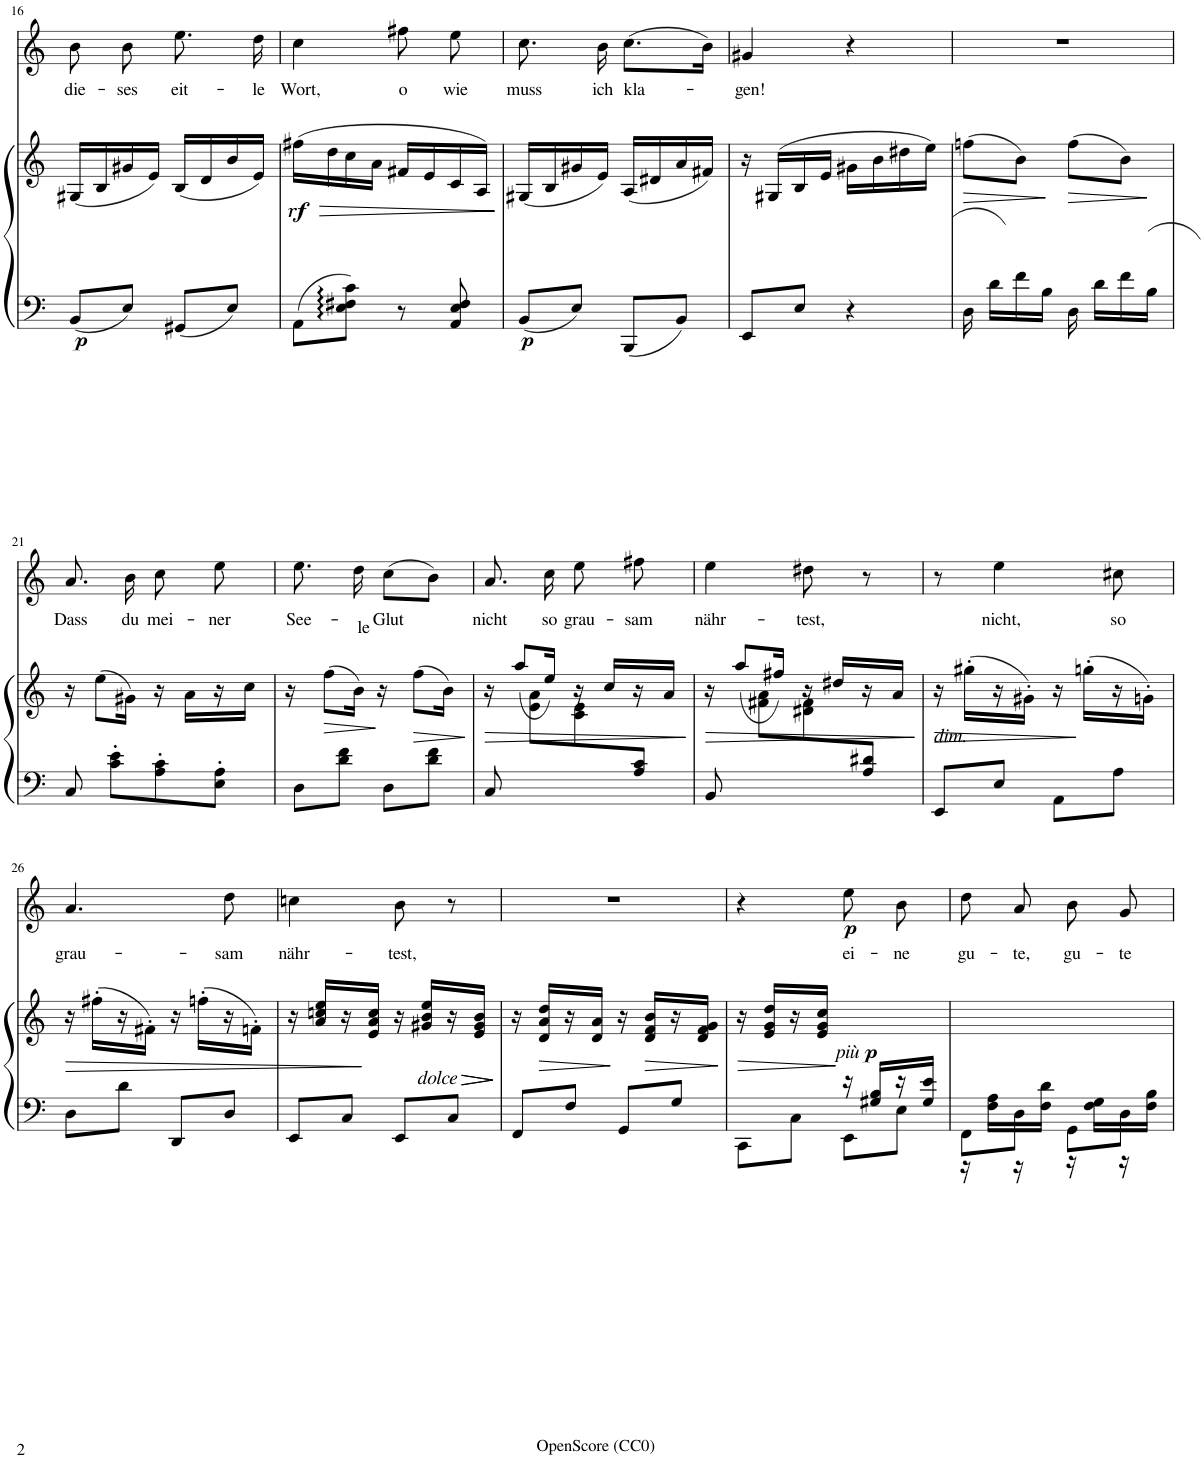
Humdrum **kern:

**kern	**kern	**dynam	**kern	**text	**dynam
*part2	*part2	*part2	*part1	*part1	*part1
*staff3	*staff2	*staff2/3	*staff1	*staff1	*staff1
*I"Piano	*	*	*I"Voice	*	*
*I'Pno	*	*	*	*	*
!!LO:PB:g=z
*clefF4	*clefG2	*	*clefG2	*	*
*k[]	*k[]	*	*k[]	*	*
*M2/4	*M2/4	*	*M2/4	*	*
=16	=16	=16	=16	=16	=16
!	!	!LO:DY:b=2	!	!LO:LY:b	!
8BB/L	(16G#X/LL	p	8b\	die-	.
.	16B/	.	.	.	.
!	!	!	!	!LO:LY:b	!
8E/J	16g#X/	.	8b\	-ses	.
.	16e/JJ)	.	.	.	.
!	!	!	!	!LO:LY:b	!
8GG#X/L	(16B/LL	.	8.ee\	eit-	.
.	16d/	.	.	.	.
8E/J	16b/	.	.	.	.
!	!	!	!	!LO:LY:b	!
.	16e/JJ)	.	16dd\	-le	.
=17	=17	=17	=17	=17	=17
!	!	!LO:DY:b	!	!LO:LY:b	!
8AA\L	(16ff#X\LL	rf	4cc\	Wort,	.
!	!	!LO:HP:b	!	!	!
.	16ee\	>	.	.	.
8E\ 8F#X\ 8c\J	16cc\	.	.	.	.
.	16a\JJ	.	.	.	.
!	!	!	!	!LO:LY:b	!
8r	16f#X/LL	.	8ff#X\	o	.
.	16e/	.	.	.	.
!	!	!	!	!LO:LY:b	!
8AA/ 8E/ 8F#/	16c/	.	8ee\	wie	.
.	16A/JJ)	.	.	.	.
.	.	]	.	.	.
=18	=18	=18	=18	=18	=18
!	!	!LO:DY:b=2	!	!LO:LY:b	!
8BB/L	(16G#X/LL	p	8.cc\	muss	.
.	16B/	.	.	.	.
8E/J	16g#X/	.	.	.	.
!	!	!	!	!LO:LY:b	!
.	16e/JJ)	.	16b\	ich	.
!	!	!	!	!LO:LY:b	!
8BBB/L	(16A/LL	.	(8.cc\L	kla-	.
.	16d#X/	.	.	.	.
8BB/J	16a/	.	.	.	.
.	16f#X/JJ)	.	16b\Jk)	.	.
=19	=19	=19	=19	=19	=19
!	!	!	!	!LO:LY:b	!
8EE/L	16r	.	4g#X/	gen!	.
.	(16G#X/LL	.	.	.	.
8E/J	16B/	.	.	.	.
.	16e/JJ	.	.	.	.
4r	16g#X\LL	.	4r	.	.
.	16b\	.	.	.	.
.	16dd#X\	.	.	.	.
.	16ee\JJ)	.	.	.	.
=20	=20	=20	=20	=20	=20
*^	*	*	*	*	*
!	!	!	!LO:HP:b	!	!	!
16ryy	16D\	(8ffn\L	>	2r	.	.
16d\LL	16ryy	.	.	.	.	.
16f\	8ryy	8b\J)	.	.	.	.
16B\JJ	.	.	.	.	.	.
!	!	!	!LO:HP:n=1:b	!	!	!
16ryy	16D\	(8ff\L	] >	.	.	.
16d\LL	16ryy	.	.	.	.	.
16f\	8ryy	8b\J)	.	.	.	.
16B\JJ	.	.	.	.	.	.
*v	*v	*	*	*	*	*
.	.	]	.	.	.
!!LO:LB:g=z
=21	=21	=21	=21	=21	=21
!	!	!	!	!LO:LY:b	!
8C/	16r	.	8.a/	Dass	.
.	(8ee\L	.	.	.	.
8c\' 8e\'L	.	.	.	.	.
!	!	!	!	!LO:LY:b	!
.	16g#X\Jk)	.	16b\	du	.
!	!	!	!	!LO:LY:b	!
8A\' 8c\'	16r	.	8cc\	mei-	.
.	16a\LL	.	.	.	.
!	!	!	!	!LO:LY:b	!
8E\' 8A\'J	16r	.	8ee\	-ner	.
.	16cc\JJ	.	.	.	.
=22	=22	=22	=22	=22	=22
!	!	!	!	!LO:LY:b	!
8D\L	16r	.	8.ee\	See-	.
!	!	!LO:HP:b	!	!	!
.	(8ff\L	>	.	.	.
8d\ 8f\J	.	.	.	.	.
!	!	!	!	!LO:LY:b	!
.	16b\Jk)	.	16dd\	-le	.
!	!	!	!	!LO:LY:b	!
8D\L	16r	]	(8cc\L	Glut	.
!	!	!LO:HP:b	!	!	!
.	(8ff\L	>	.	.	.
8d\ 8f\J	.	.	8b\J)	.	.
.	16b\Jk)	.	.	.	.
.	.	]	.	.	.
=23	=23	=23	=23	=23	=23
!	!	!LO:HP:b	!	!LO:LY:b	!
*	*^	*	*	*	*
8C/	16r	8ryy	>	8.a/	nicht	.
.	(8aa/L	.	.	.	.	.
4ryy	.	8e\ 8a\L	.	.	.	.
!	!	!	!	!	!LO:LY:b	!
.	16ee/Jk)	.	.	16cc\	so	.
!	!	!	!	!	!LO:LY:b	!
.	16r	8c\ 8e\	.	8ee\	grau-	.
.	16cc/LL	.	.	.	.	.
!	!	!	!	!	!LO:LY:b	!
8A/ 8c/J	16r	8ryy	.	8ff#X\	-sam	.
.	16a/JJ	.	.	.	.	.
*	*v	*v	*	*	*	*
.	.	]	.	.	.
=24	=24	=24	=24	=24	=24
!	!	!LO:HP:b	!	!LO:LY:b	!
*	*^	*	*	*	*
8BB/	16r	8ryy	>	4ee\	nähr-	.
.	(8aa/L	.	.	.	.	.
4ryy	.	8f#X\ 8a\L	.	.	.	.
.	16ff#X/Jk)	.	.	.	.	.
!	!	!	!	!	!LO:LY:b	!
.	16r	8d#X\ 8f#\	.	8dd#X\	-test,	.
.	16dd#X/LL	.	.	.	.	.
8A/ 8d#X/J	16r	8ryy	.	8r	.	.
.	16a/JJ	.	.	.	.	.
*	*v	*v	*	*	*	*
.	.	]	.	.	.
=25	=25	=25	=25	=25	=25
!	!LO:TX:b:i:t=dim.	!	!	!	!
!	!	!LO:HP:b	!	!	!
8EE/L	16r	>	8r	.	.
.	(16gg#X'\LL	.	.	.	.
!	!	!	!	!LO:LY:b	!
8E/J	16r	.	4ee\	nicht,	.
.	16g#X'\JJ)	.	.	.	.
8AA\L	16r	.	.	.	.
.	(16ggn'\LL	.	.	.	.
!	!	!	!	!LO:LY:b	!
8A\J	16r	.	8cc#X\	so	.
.	16gn'\JJ)	.	.	.	.
.	.	]	.	.	.
!!LO:LB:g=z
=26	=26	=26	=26	=26	=26
!	!	!LO:HP:b	!	!LO:LY:b	!
8D\L	16r	>	4.a/	grau-	.
.	(16ff#X'\LL	.	.	.	.
8d\J	16r	.	.	.	.
.	16f#X'\JJ)	.	.	.	.
8DD/L	16r	.	.	.	.
.	(16ffn'\LL	.	.	.	.
!	!	!	!	!LO:LY:b	!
8D/J	16r	.	8dd\	-sam	.
.	16fn'\JJ)	.	.	.	.
.	.	]	.	.	.
=27	=27	=27	=27	=27	=27
!	!	!	!	!LO:LY:b	!
8EE/L	16r	.	4ccn\	nähr-	.
.	16a/ 16ccn/ 16ee/LL	.	.	.	.
8C/J	16r	.	.	.	.
.	16e/ 16a/ 16cc/JJ	.	.	.	.
!	!	!	!	!LO:LY:b	!
8EE/L	16r	.	8b\	-test,	.
!	!LO:TX:b:i:t=dolce	!	!	!	!
!	!	!LO:HP:b	!	!	!
.	16g#X/ 16b/ 16ee/LL	>	.	.	.
!	!	!LO:HP:b	!	!	!
8C/J	16r	>	8r	.	.
.	16e/ 16g#/ 16b/JJ	.	.	.	.
.	.	] ]	.	.	.
=28	=28	=28	=28	=28	=28
8FF/L	16r	.	2r	.	.
!	!	!LO:HP:b	!	!	!
.	16d/ 16a/ 16dd/LL	>	.	.	.
8F/J	16r	.	.	.	.
.	16d/ 16a/JJ	.	.	.	.
8GG/L	16r	]	.	.	.
!	!	!LO:HP:b	!	!	!
.	16d/ 16f/ 16b/LL	>	.	.	.
8G/J	16r	.	.	.	.
.	16d/ 16f/ 16g/JJ	.	.	.	.
.	.	]	.	.	.
=29	=29	=29	=29	=29	=29
*^	*	*	*	*	*
!	!	!	!LO:HP:b	!	!	!
*	*	*^	*	*	*	*
8ryy	8CC\L	16r	4ryy	>	4r	.	.
.	.	16e/ 16g/ 16dd/LL	.	.	.	.	.
8ryy	8C\J	16r	.	.	.	.	.
.	.	16e/ 16g/ 16cc/JJ	.	.	.	.	.
!	!	!	!	!	!	!LO:LY:b	!LO:DY:b
16r	8EE\L	4ryy	16ryy	]	8ee\	ei-	p
!	!	!	!	!LO:DY:b	!	!	!
!	!	!	!	!LO:DY:n=1:b	!	!	!
16G#X/ 16B/LL	.	.	8.ryy	other-dynamics p	.	.	.
!	!	!	!	!	!	!LO:LY:b	!
16r	8E\J	.	.	.	8b\	-ne	.
16G#/ 16e/JJ	.	.	.	.	.	.	.
=30	=30	=30	=30	=30	=30	=30	=30
!	!	!	!	!	!	!LO:LY:b	!
*	*	*v	*v	*	*	*	*
8FF\L	16r	2ryy	.	8dd\	gu-	.
.	16F\ 16A\LL	.	.	.	.	.
!	!	!	!	!	!LO:LY:b	!
8D\J	16r	.	.	8a/	-te,	.
.	16F\ 16d\JJ	.	.	.	.	.
!	!	!	!	!	!LO:LY:b	!
8GG\L	16r	.	.	8b\	gu-	.
.	16F\ 16G\LL	.	.	.	.	.
!	!	!	!	!	!LO:LY:b	!
8D\J	16r	.	.	8g/	-te	.
.	16F\ 16B\JJ	.	.	.	.	.
*v	*v	*	*	*	*	*
=	=	=	=	=	=
*-	*-	*-	*-	*-	*-
